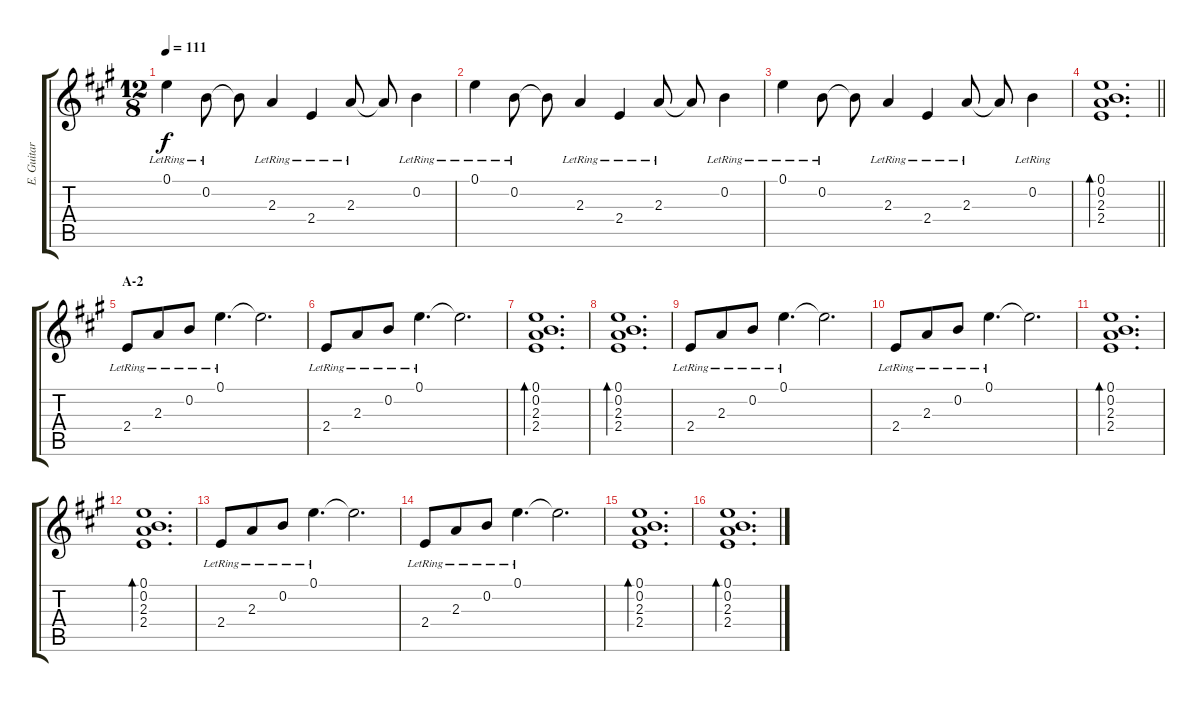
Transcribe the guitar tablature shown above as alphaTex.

\track ("E. Guitar I" "E. Guitar ") {instrument electricguitarclean}
\staff {score tabs}
\tuning (E4 B3 G3 D3 A2 D2) {hide}
\ts (12 8)
\tempo 111
\clef g2
\ks a
0.1{lr}.4{dy f} 0.2{lr}.8 0.2{t}.8 2.3{lr}.4 2.4{lr}.4 2.3{lr}.8 2.3{t}.8 0.2{lr}.4 |
0.1{lr}.4 0.2{lr}.8 0.2{t}.8 2.3{lr}.4 2.4{lr}.4 2.3{lr}.8 2.3{t}.8 0.2{lr}.4 |
0.1{lr}.4 0.2{lr}.8 0.2{t}.8 2.3{lr}.4 2.4{lr}.4 2.3{lr}.8 2.3{t}.8 0.2{lr}.4 |
\barLineRight lightlight
(0.1 0.2 2.3 2.4).1{d bd 120} |
\section ("" "A-2")
2.4{lr}.8 2.3{lr}.8 0.2{lr}.8 0.1{lr}.4{d} 0.1{t}.2{d} |
2.4{lr}.8 2.3{lr}.8 0.2{lr}.8 0.1{lr}.4{d} 0.1{t}.2{d} |
(0.1 0.2 2.3 2.4).1{d bd 120} |
(0.1 0.2 2.3 2.4).1{d bd 120} |
2.4{lr}.8 2.3{lr}.8 0.2{lr}.8 0.1{lr}.4{d} 0.1{t}.2{d} |
2.4{lr}.8 2.3{lr}.8 0.2{lr}.8 0.1{lr}.4{d} 0.1{t}.2{d} |
(0.1 0.2 2.3 2.4).1{d bd 120} |
(0.1 0.2 2.3 2.4).1{d bd 120} |
2.4{lr}.8 2.3{lr}.8 0.2{lr}.8 0.1{lr}.4{d} 0.1{t}.2{d} |
2.4{lr}.8 2.3{lr}.8 0.2{lr}.8 0.1{lr}.4{d} 0.1{t}.2{d} |
(0.1 0.2 2.3 2.4).1{d bd 120} |
(0.1 0.2 2.3 2.4).1{d bd 120}
